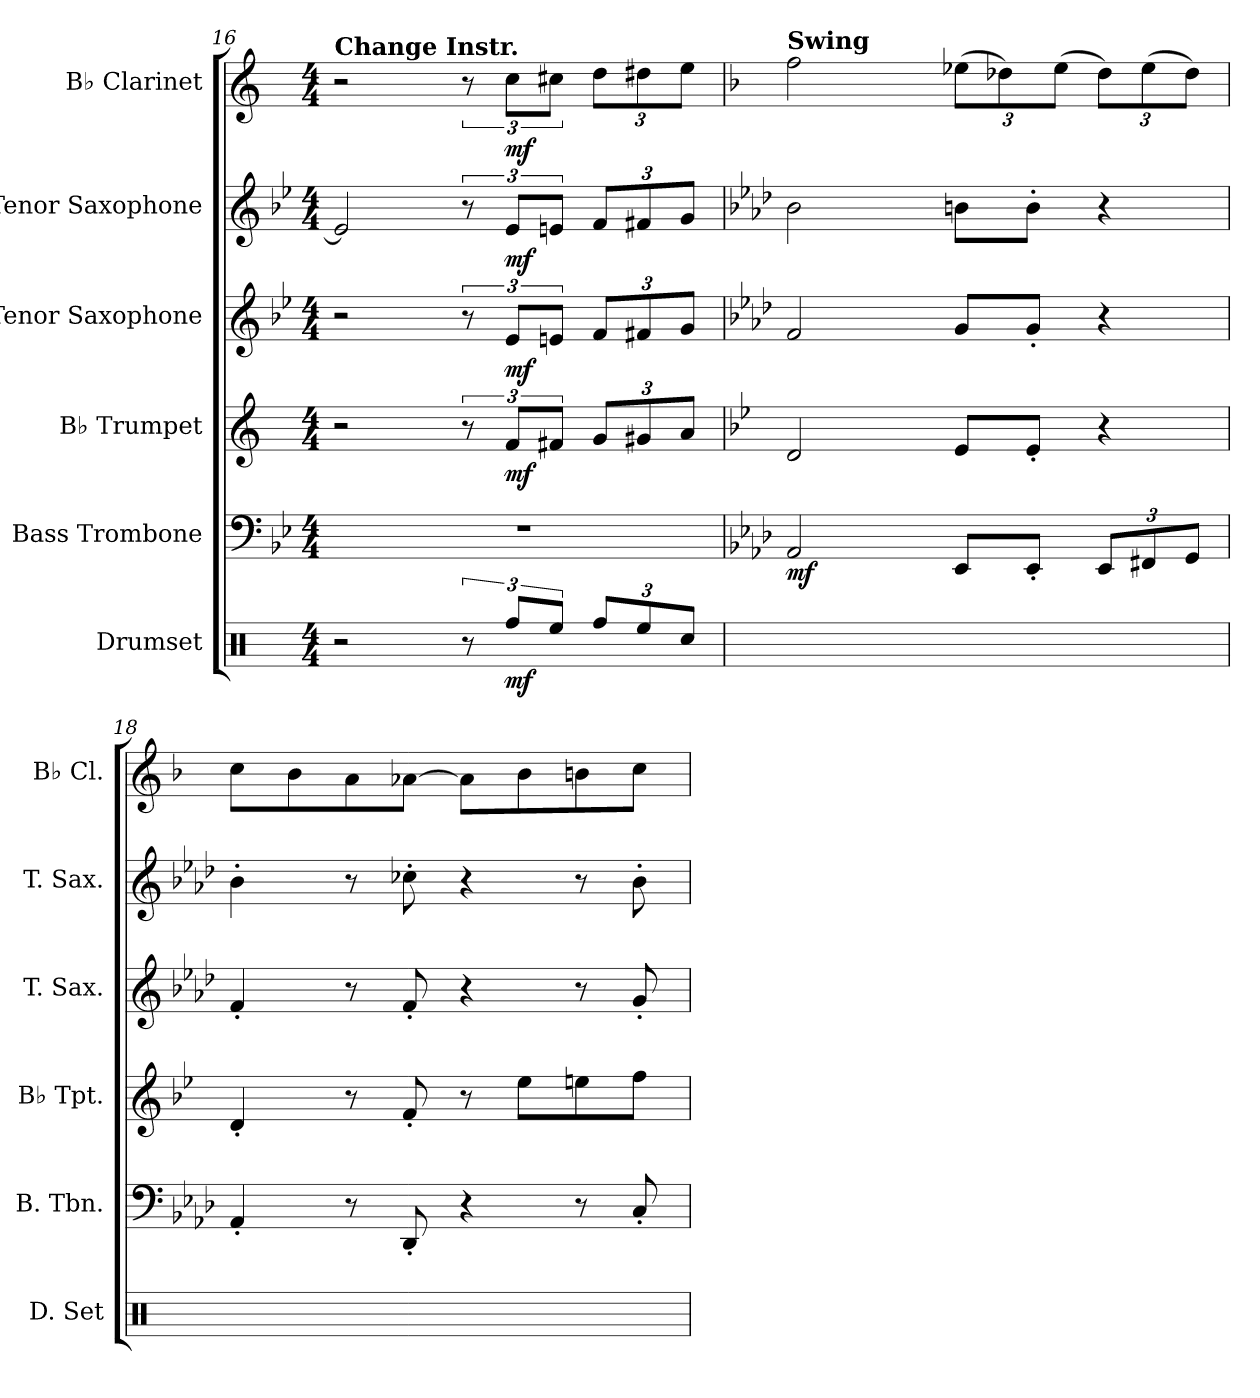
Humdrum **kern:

**kern	**dynam	**kern	**dynam	**kern	**dynam	**kern	**dynam	**kern	**dynam	**kern	**dynam
*part6	*part6	*part5	*part5	*part4	*part4	*part3	*part3	*part2	*part2	*part1	*part1
*staff6	*staff6	*staff5	*staff5	*staff4	*staff4	*staff3	*staff3	*staff2	*staff2	*staff1	*staff1
*I"Drumset	*	*I"Bass Trombone	*	*I"B♭ Trumpet	*	*I"Tenor Saxophone	*	*I"Tenor Saxophone	*	*I"B♭ Clarinet	*
*I'D. Set	*	*I'B. Tbn.	*	*I'B♭ Tpt.	*	*I'T. Sax.	*	*I'T. Sax.	*	*I'B♭ Cl.	*
!!LO:PB:g=z
*clefX	*	*clefF4	*	*clefG2	*	*clefG2	*	*clefG2	*	*clefG2	*
*	*	*	*	*ITrd1c2	*	*ITrd8c14	*	*ITrd8c14	*	*ITrd5c9	*
*k[]	*	*k[b-e-]	*	*k[b-e-]	*	*k[b-e-]	*	*k[b-e-]	*	*k[b-e-a-]	*
*M4/4	*	*M4/4	*	*M4/4	*	*M4/4	*	*M4/4	*	*M4/4	*
*MM112	*	*MM112	*	*MM112	*	*MM112	*	*MM112	*	*MM112	*
=16	=16	=16	=16	=16	=16	=16	=16	=16	=16	=16	=16
!	!	!	!	!	!	!	!	!	!	!LO:TX:a:B:t=Change Instr.	!
2r	.	1r	.	2r	.	2r	.	2E-/]	.	2r	.
12r	.	.	.	12r	.	12r	.	12r	.	12r	.
!	!LO:DY:b	!	!	!	!LO:DY:b	!	!LO:DY:b	!	!LO:DY:b	!	!LO:DY:b
12Rff/L	mf	.	.	12e-/L	mf	12E-/L	mf	12E-/L	mf	12e-\L	mf
12Ree/J	.	.	.	12en/J	.	12En/J	.	12En/J	.	12en\J	.
*Xbrackettup	*	*	*	*Xbrackettup	*	*Xbrackettup	*	*Xbrackettup	*	*Xbrackettup	*
12Rff/L	.	.	.	12f/L	.	12F/L	.	12F/L	.	12f\L	.
12Ree/	.	.	.	12f#X/	.	12F#X/	.	12F#X/	.	12f#X\	.
12Rcc/J	.	.	.	12g/J	.	12G/J	.	12G/J	.	12g\J	.
=17	=17	=17	=17	=17	=17	=17	=17	=17	=17	=17	=17
*	*	*k[b-e-a-d-]	*	*k[b-e-a-d-]	*	*k[b-e-a-d-]	*	*k[b-e-a-d-]	*	*k[b-e-a-d-]	*
!	!	!	!	!	!	!	!	!	!	!LO:TX:a:B:t=Swing	!
!	!	!	!LO:DY:b	!	!	!	!	!	!	!	!
4R	.	2AA-/	mf	2c/	.	2F/	.	2B-\	.	2a-\	.
4R	.	.	.	.	.	.	.	.	.	.	.
4R	.	8EE-/L	.	8d-/L	.	8G/L	.	8Bn\L	.	(>12g-X\L	.
.	.	.	.	.	.	.	.	.	.	12f-X\)	.
.	.	8EE-'/J	.	8d-'/J	.	8G'/J	.	8B'\J	.	.	.
.	.	.	.	.	.	.	.	.	.	(>12g-\J	.
*	*	*Xbrackettup	*	*	*	*	*	*	*	*	*
4R	.	12EE-/L	.	4r	.	4r	.	4r	.	12f-\L)	.
.	.	12FF#X/	.	.	.	.	.	.	.	(>12g-\	.
.	.	12GG/J	.	.	.	.	.	.	.	12f-\J)	.
=18	=18	=18	=18	=18	=18	=18	=18	=18	=18	=18	=18
4R	.	4AA-'/	.	4c'/	.	4F'/	.	4B-'\	.	8e-\L	.
.	.	.	.	.	.	.	.	.	.	8d-\	.
4R	.	8r	.	8r	.	8r	.	8r	.	8c\	.
.	.	8DD-'/	.	8e-'/	.	8F'/	.	8c-X'\	.	[8c-X\J	.
4R	.	4r	.	8r	.	4r	.	4r	.	8c-\L]	.
.	.	.	.	8dd-\L	.	.	.	.	.	8d-\	.
4R	.	8r	.	8ddn\	.	8r	.	8r	.	8dn\	.
.	.	8C'/	.	8ee-\J	.	8G'/	.	8B-'\	.	8e-\J	.
=	=	=	=	=	=	=	=	=	=	=	=
*-	*-	*-	*-	*-	*-	*-	*-	*-	*-	*-	*-
